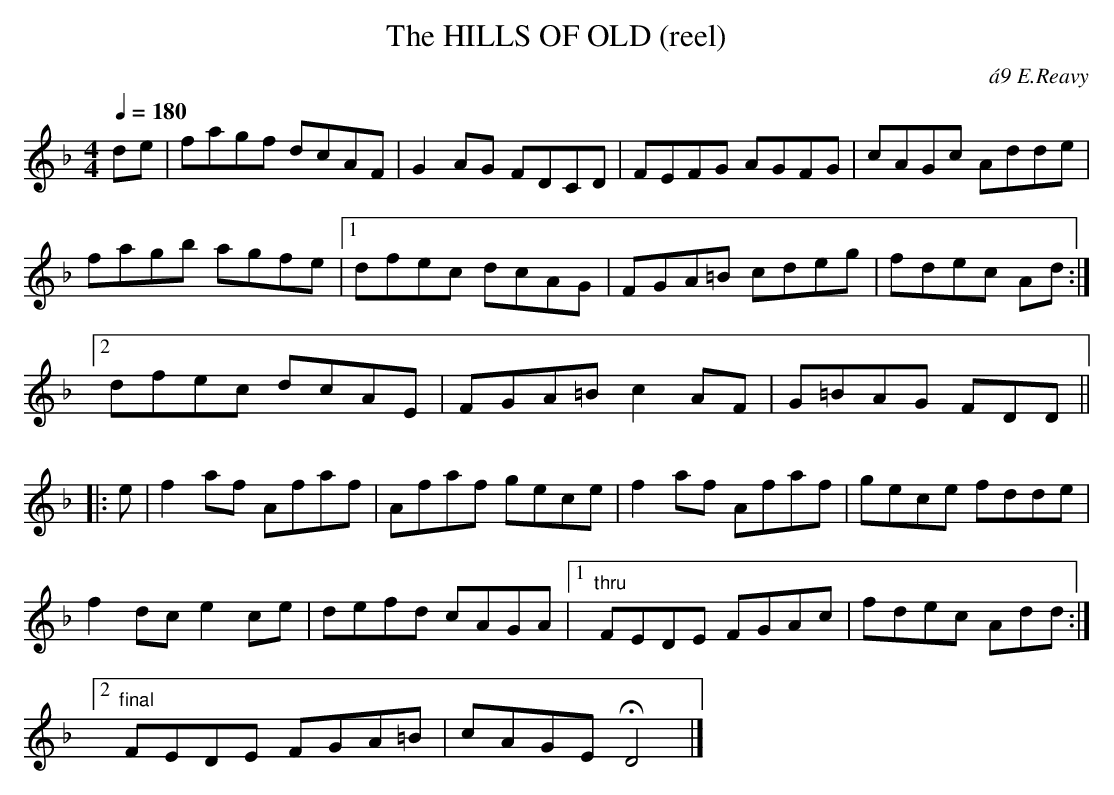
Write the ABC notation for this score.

X:1
T:HILLS OF OLD (reel), The
C:\'a9 E.Reavy
Y:"allegro moderato"
Q:1/4=180
M:4/4
L:1/8
K:Dm
de|fagf dcAF|G2 AG FDCD|FEFG AGFG|cAGc Adde|
fagb agfe|1 dfec dcAG|FGA=B cdeg|fdec Ad:|
[2 dfec dcAE|FGA=B c2 AF|G=BAG FDD||
|:e|f2af Afaf|Afaf gece|f2 af Afaf|gece fdde|
f2dc e2ce|defd cAGA|1 "thru"FEDE FGAc|fdec Add:|
[2 "final"FEDE FGA=B|cAGE HD4|]
